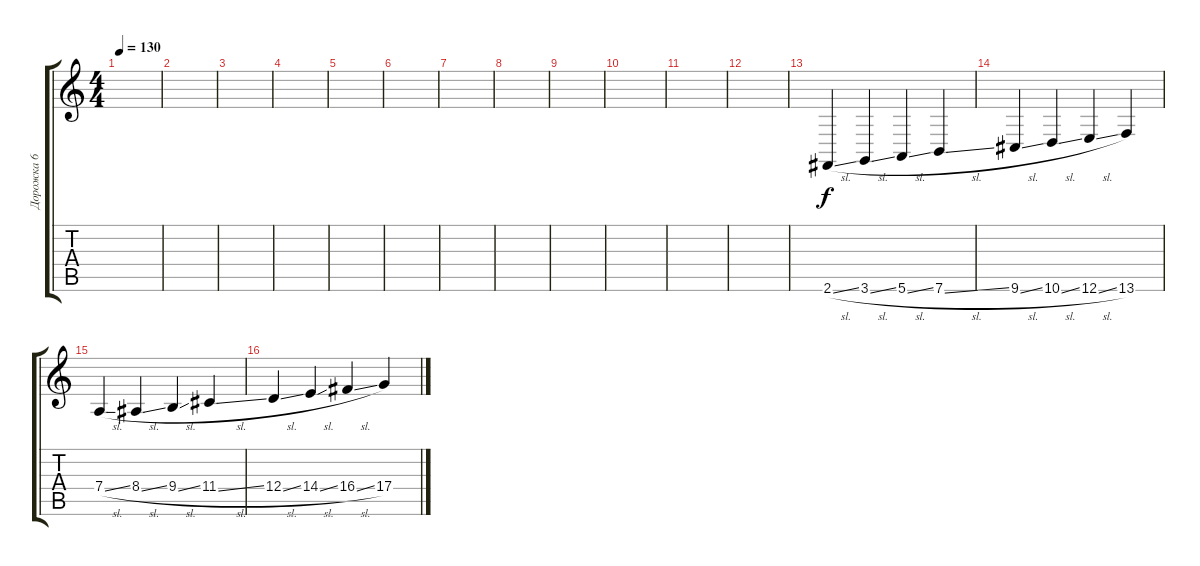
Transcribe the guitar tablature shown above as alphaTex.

\track ("Дорожка 6" "Дорожка 6") {solo instrument lead1square}
\staff {score tabs}
\tuning (E4 B3 G3 D3 A2 E2) {hide}
\ts (4 4)
\tempo 130
\clef g2
\ks c
|
|
|
|
|
|
|
|
|
|
|
|
2.6{sl}.4 3.6{sl}.4 5.6{sl}.4 7.6{sl}.4 |
9.6{sl}.4 10.6{sl}.4 12.6{sl}.4 13.6.4 |
7.4{sl}.4 8.4{sl}.4 9.4{sl}.4 11.4{sl}.4 |
12.4{sl}.4 14.4{sl}.4 16.4{sl}.4 17.4.4
